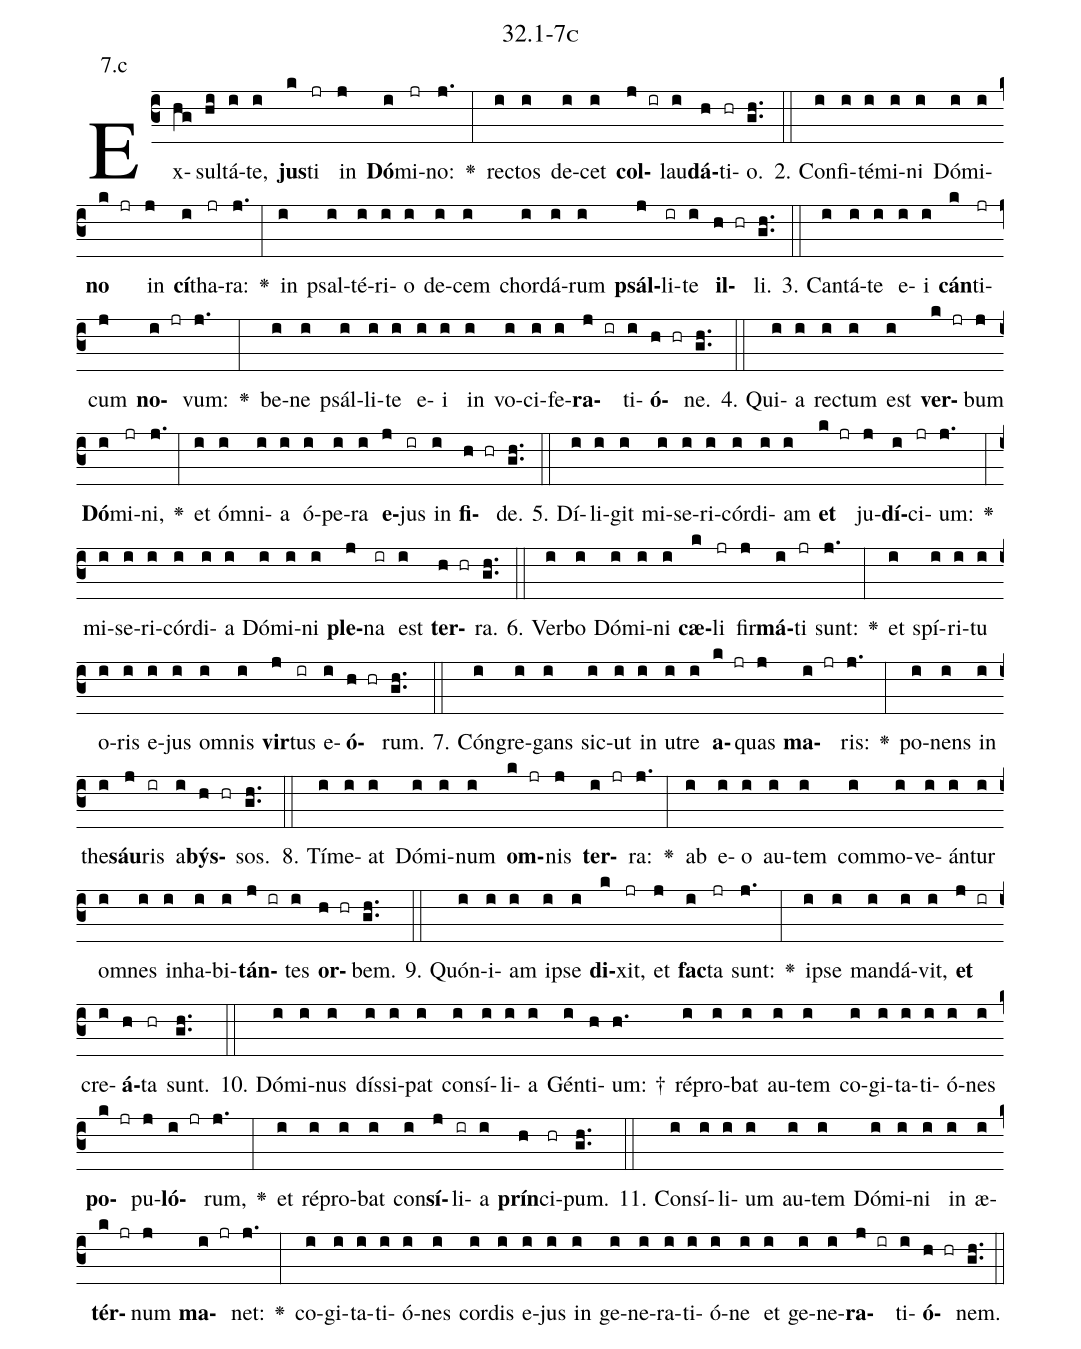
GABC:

name: 32.1-7c;
annotation: 7.c;
%%
(c3)Ex(hg)sul(hi)tá(i)te,(i) <b>jus</b>(k)ti(jr) in(j) <b>Dó</b>(i)mi(jr)no:(j.) <v>\greheightstar</v>(:) rec(i)tos(i) de(i)cet(i) <b>col</b>(j ir)lau(i)<b>dá</b>(h)ti(hr)o.(gh..) (::)
2. Con(i)fi(i)té(i)mi(i)ni(i) Dó(i)mi(i)<b>no</b>(k jr) in(j) <b>cí</b>(i)tha(jr)ra:(j.) <v>\greheightstar</v>(:) in(i) psal(i)té(i)ri(i)o(i) de(i)cem(i) chor(i)dá(i)rum(i) <b>psál</b>(j)li(ir)te(i) <b>il</b>(h hr)li.(gh..) (::)
3. Can(i)tá(i)te(i) e(i)i(i) <b>cán</b>(k)ti(jr)cum(j) <b>no</b>(i jr)vum:(j.) <v>\greheightstar</v>(:) be(i)ne(i) psál(i)li(i)te(i) e(i)i(i) in(i) vo(i)ci(i)fe(i)<b>ra</b>(j ir)ti(i)<b>ó</b>(h hr)ne.(gh..) (::)
4. Qui(i)a(i) rec(i)tum(i) est(i) <b>ver</b>(k jr)bum(j) <b>Dó</b>(i)mi(jr)ni,(j.) <v>\greheightstar</v>(:) et(i) óm(i)ni(i)a(i) ó(i)pe(i)ra(i) <b>e</b>(j)jus(ir) in(i) <b>fi</b>(h hr)de.(gh..) (::)
5. Dí(i)li(i)git(i) mi(i)se(i)ri(i)cór(i)di(i)am(i) <b>et</b>(k jr) ju(j)<b>dí</b>(i)ci(jr)um:(j.) <v>\greheightstar</v>(:) mi(i)se(i)ri(i)cór(i)di(i)a(i) Dó(i)mi(i)ni(i) <b>ple</b>(j)na(ir) est(i) <b>ter</b>(h hr)ra.(gh..) (::)
6. Ver(i)bo(i) Dó(i)mi(i)ni(i) <b>cæ</b>(k)li(jr) fir(j)<b>má</b>(i)ti(jr) sunt:(j.) <v>\greheightstar</v>(:) et(i) spí(i)ri(i)tu(i) o(i)ris(i) e(i)jus(i) om(i)nis(i) <b>vir</b>(j)tus(ir) e(i)<b>ó</b>(h hr)rum.(gh..) (::)
7. Cón(i)gre(i)gans(i) sic(i)ut(i) in(i) u(i)tre(i) <b>a</b>(k jr)quas(j) <b>ma</b>(i jr)ris:(j.) <v>\greheightstar</v>(:) po(i)nens(i) in(i) the(i)<b>sáu</b>(j)ris(ir) a(i)<b>býs</b>(h hr)sos.(gh..) (::)
8. Tí(i)me(i)at(i) Dó(i)mi(i)num(i) <b>om</b>(k jr)nis(j) <b>ter</b>(i jr)ra:(j.) <v>\greheightstar</v>(:) ab(i) e(i)o(i) au(i)tem(i) com(i)mo(i)ve(i)án(i)tur(i) om(i)nes(i) in(i)ha(i)bi(i)<b>tán</b>(j ir)tes(i) <b>or</b>(h hr)bem.(gh..) (::)
9. Quón(i)i(i)am(i) ip(i)se(i) <b>di</b>(k)xit,(jr) et(j) <b>fac</b>(i)ta(jr) sunt:(j.) <v>\greheightstar</v>(:) ip(i)se(i) man(i)dá(i)vit,(i) <b>et</b>(j ir) cre(i)<b>á</b>(h)ta(hr) sunt.(gh..) (::)
10. Dó(i)mi(i)nus(i) dís(i)si(i)pat(i) con(i)sí(i)li(i)a(i) Gén(i)ti(h)um: †(h.) ré(i)pro(i)bat(i) au(i)tem(i) co(i)gi(i)ta(i)ti(i)ó(i)nes(i) <b>po</b>(k jr)pu(j)<b>ló</b>(i jr)rum,(j.) <v>\greheightstar</v>(:) et(i) ré(i)pro(i)bat(i) con(i)<b>sí</b>(j)li(ir)a(i) <b>prín</b>(h)ci(hr)pum.(gh..) (::)
11. Con(i)sí(i)li(i)um(i) au(i)tem(i) Dó(i)mi(i)ni(i) in(i) æ(i)<b>tér</b>(k jr)num(j) <b>ma</b>(i jr)net:(j.) <v>\greheightstar</v>(:) co(i)gi(i)ta(i)ti(i)ó(i)nes(i) cor(i)dis(i) e(i)jus(i) in(i) ge(i)ne(i)ra(i)ti(i)ó(i)ne(i) et(i) ge(i)ne(i)<b>ra</b>(j ir)ti(i)<b>ó</b>(h hr)nem.(gh..) (::)
